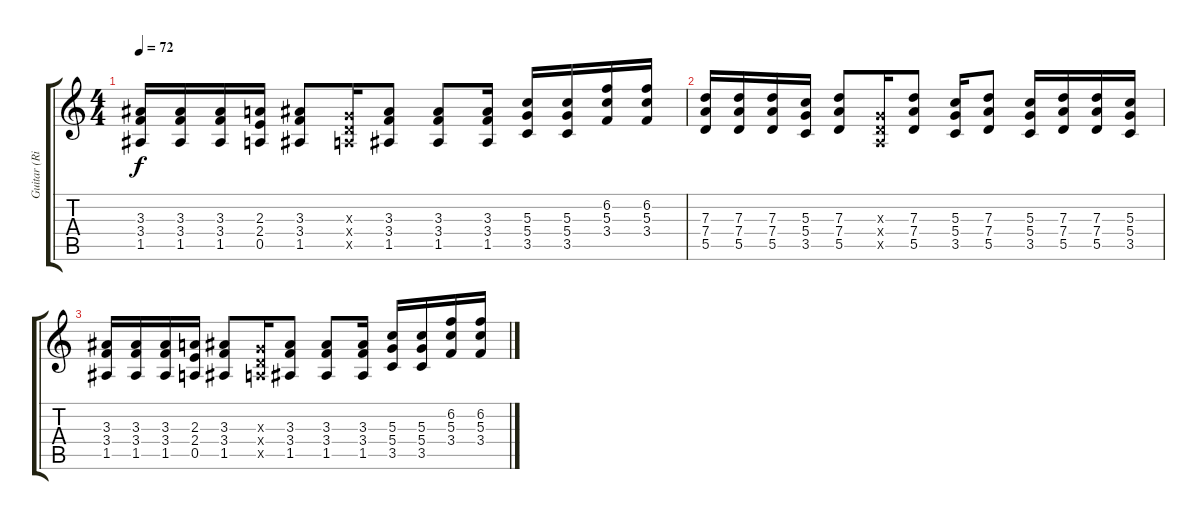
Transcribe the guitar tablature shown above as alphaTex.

\track ("Guitar (Right)" "Guitar (Ri") {instrument overdrivenguitar}
\staff {score tabs}
\tuning (E4 B3 G3 D3 A2 D2) {hide}
\ts (4 4)
\tempo 72
\clef g2
\ks c
(3.3 3.4 1.5).16{dy f} (3.3 3.4 1.5).16 (3.3 3.4 1.5).16 (2.3 2.4 0.5).16 (3.3 3.4 1.5).8 (0.3{x} 0.4{x} 0.5{x}).16 (3.3 3.4 1.5).8 (3.3 3.4 1.5).8 (3.3 3.4 1.5).16 (5.3 5.4 3.5).16 (5.3 5.4 3.5).16 (6.2 5.3 3.4).16 (6.2 5.3 3.4).16 |
(7.3 7.4 5.5).16 (7.3 7.4 5.5).16 (7.3 7.4 5.5).16 (5.3 5.4 3.5).16 (7.3 7.4 5.5).8 (0.3{x} 0.4{x} 0.5{x}).16 (7.3 7.4 5.5).8 (5.3 5.4 3.5).16 (7.3 7.4 5.5).8 (5.3 5.4 3.5).16 (7.3 7.4 5.5).16 (7.3 7.4 5.5).16 (5.3 5.4 3.5).16 |
(3.3 3.4 1.5).16 (3.3 3.4 1.5).16 (3.3 3.4 1.5).16 (2.3 2.4 0.5).16 (3.3 3.4 1.5).8 (0.3{x} 0.4{x} 0.5{x}).16 (3.3 3.4 1.5).8 (3.3 3.4 1.5).8 (3.3 3.4 1.5).16 (5.3 5.4 3.5).16 (5.3 5.4 3.5).16 (6.2 5.3 3.4).16 (6.2 5.3 3.4).16
